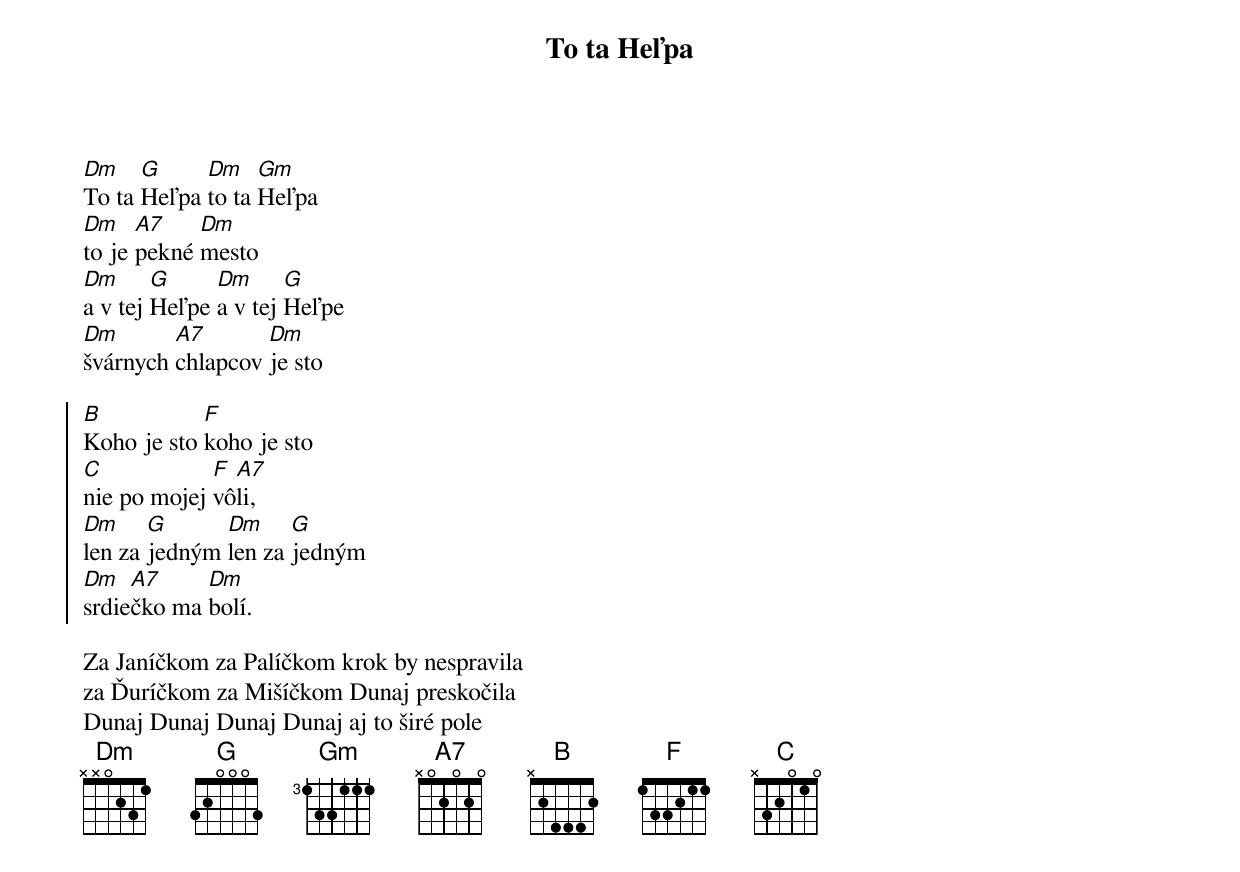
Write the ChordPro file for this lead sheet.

{title: To ta Heľpa}

[Dm]To ta [G]Heľpa [Dm]to ta [Gm]Heľpa
[Dm]to je [A7]pekné [Dm]mesto
[Dm]a v tej [G]Heľpe [Dm]a v tej [G]Heľpe
[Dm]švárnych [A7]chlapcov [Dm]je sto

{start_of_chorus}
[B]Koho je sto [F]koho je sto
[C]nie po mojej [F]vô[A7]li,
[Dm]len za [G]jedným [Dm]len za [G]jedným
[Dm]srdie[A7]čko ma [Dm]bolí.
{end_of_chorus}

Za Janíčkom za Palíčkom krok by nespravila
za Ďuríčkom za Mišíčkom Dunaj preskočila
Dunaj Dunaj Dunaj Dunaj aj to širé pole
